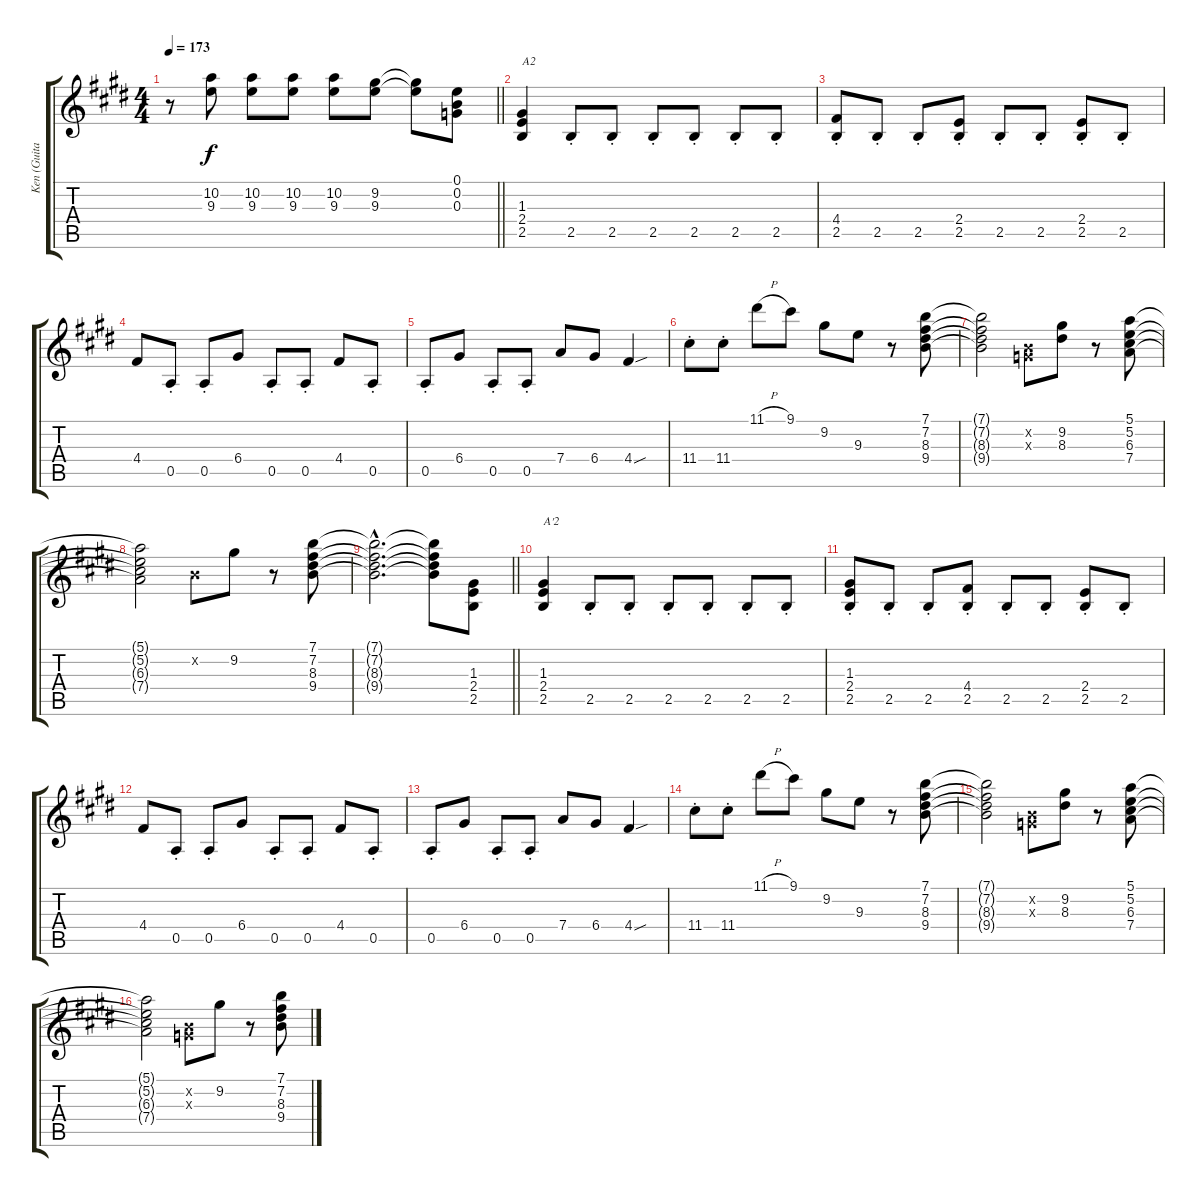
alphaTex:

\track ("Ken (Guitar I)" "Ken (Guita") {instrument distortionguitar}
\staff {score tabs}
\tuning (E4 B3 G3 D3 A2 E2) {hide}
\ts (4 4)
\tempo 173
\clef g2
\barLineRight lightlight
\ks e
r.8{dy f} (10.2 9.3).8 (10.2 9.3).8 (10.2 9.3).8 (10.2 9.3).8 (9.2 9.3).8 (9.2{t} 9.3{t}).8 (0.1 0.2 0.3).8 |
(1.3 2.4 2.5).4{txt "A2"} 2.5{st}.8 2.5{st}.8 2.5{st}.8 2.5{st}.8 2.5{st}.8 2.5{st}.8 |
(4.4{st} 2.5{st}).8 2.5{st}.8 2.5{st}.8 (2.4{st} 2.5{st}).8 2.5{st}.8 2.5{st}.8 (2.4{st} 2.5{st}).8 2.5{st}.8 |
4.4.8 0.5{st}.8 0.5{st}.8 6.4.8 0.5{st}.8 0.5{st}.8 4.4.8 0.5{st}.8 |
0.5{st}.8 6.4.8 0.5{st}.8 0.5{st}.8 7.4.8 6.4.8 4.4{sou}.4 |
11.4{st}.8 11.4{st}.8 11.1{h}.8 9.1.8 9.2.8 9.3.8 r.8 (7.1 7.2 8.3 9.4).8 |
(7.1{t} 7.2{t} 8.3{t} 9.4{t}).2 (0.2{x} 0.3{x}).8 (9.2 8.3).8 r.8 (5.1 5.2 6.3 7.4).8 |
(5.1{t} 5.2{t} 6.3{t} 7.4{t}).2 0.2{x}.8 9.2.8 r.8 (7.1 7.2 8.3 9.4).8 |
\barLineRight lightlight
(7.1{hac t} 7.2{hac t} 8.3{hac t} 9.4{hac t}).2{d} (7.1{t} 7.2{t} 8.3{t} 9.4{t}).8 (1.3 2.4 2.5).8 |
(1.3 2.4 2.5).4{txt "A'2"} 2.5{st}.8 2.5{st}.8 2.5{st}.8 2.5{st}.8 2.5{st}.8 2.5{st}.8 |
(1.3 2.4{st} 2.5{st}).8 2.5{st}.8 2.5{st}.8 (4.4{st} 2.5{st}).8 2.5{st}.8 2.5{st}.8 (2.4{st} 2.5{st}).8 2.5{st}.8 |
4.4.8 0.5{st}.8 0.5{st}.8 6.4.8 0.5{st}.8 0.5{st}.8 4.4.8 0.5{st}.8 |
0.5{st}.8 6.4.8 0.5{st}.8 0.5{st}.8 7.4.8 6.4.8 4.4{sou}.4 |
11.4{st}.8 11.4{st}.8 11.1{h}.8 9.1.8 9.2.8 9.3.8 r.8 (7.1 7.2 8.3 9.4).8 |
(7.1{t} 7.2{t} 8.3{t} 9.4{t}).2 (0.2{x} 0.3{x}).8 (9.2 8.3).8 r.8 (5.1 5.2 6.3 7.4).8 |
(5.1{t} 5.2{t} 6.3{t} 7.4{t}).2 (0.2{x} 0.3{x}).8 9.2.8 r.8 (7.1 7.2 8.3 9.4).8
